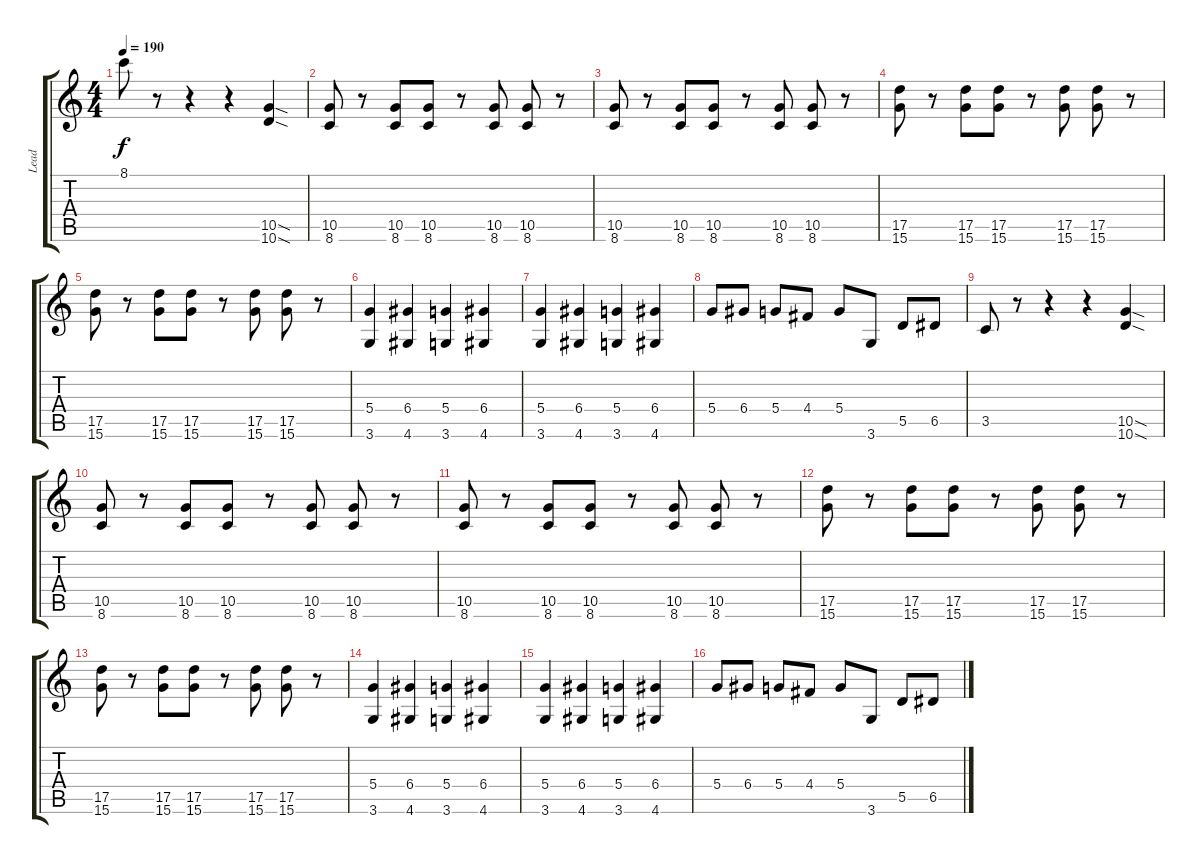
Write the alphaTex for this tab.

\track ("Lead" "Lead") {instrument distortionguitar}
\staff {score tabs}
\tuning (E4 B3 G3 D3 A2 E2) {hide}
\ts (4 4)
\tempo 190
\clef g2
\ks c
8.1.8{dy f} r.8 r.4 r.4 (10.5{sod} 10.6{sod}).4 |
(10.5 8.6).8 r.8 (10.5 8.6).8 (10.5 8.6).8 r.8 (10.5 8.6).8 (10.5 8.6).8 r.8 |
(10.5 8.6).8 r.8 (10.5 8.6).8 (10.5 8.6).8 r.8 (10.5 8.6).8 (10.5 8.6).8 r.8 |
(17.5 15.6).8 r.8 (17.5 15.6).8 (17.5 15.6).8 r.8 (17.5 15.6).8 (17.5 15.6).8 r.8 |
(17.5 15.6).8 r.8 (17.5 15.6).8 (17.5 15.6).8 r.8 (17.5 15.6).8 (17.5 15.6).8 r.8 |
(5.4 3.6).4 (6.4 4.6).4 (5.4 3.6).4 (6.4 4.6).4 |
(5.4 3.6).4 (6.4 4.6).4 (5.4 3.6).4 (6.4 4.6).4 |
5.4.8 6.4.8 5.4.8 4.4.8 5.4.8 3.6.8 5.5.8 6.5.8 |
3.5.8 r.8 r.4 r.4 (10.5{sod} 10.6{sod}).4 |
(10.5 8.6).8 r.8 (10.5 8.6).8 (10.5 8.6).8 r.8 (10.5 8.6).8 (10.5 8.6).8 r.8 |
(10.5 8.6).8 r.8 (10.5 8.6).8 (10.5 8.6).8 r.8 (10.5 8.6).8 (10.5 8.6).8 r.8 |
(17.5 15.6).8 r.8 (17.5 15.6).8 (17.5 15.6).8 r.8 (17.5 15.6).8 (17.5 15.6).8 r.8 |
(17.5 15.6).8 r.8 (17.5 15.6).8 (17.5 15.6).8 r.8 (17.5 15.6).8 (17.5 15.6).8 r.8 |
(5.4 3.6).4 (6.4 4.6).4 (5.4 3.6).4 (6.4 4.6).4 |
(5.4 3.6).4 (6.4 4.6).4 (5.4 3.6).4 (6.4 4.6).4 |
5.4.8 6.4.8 5.4.8 4.4.8 5.4.8 3.6.8 5.5.8 6.5.8
